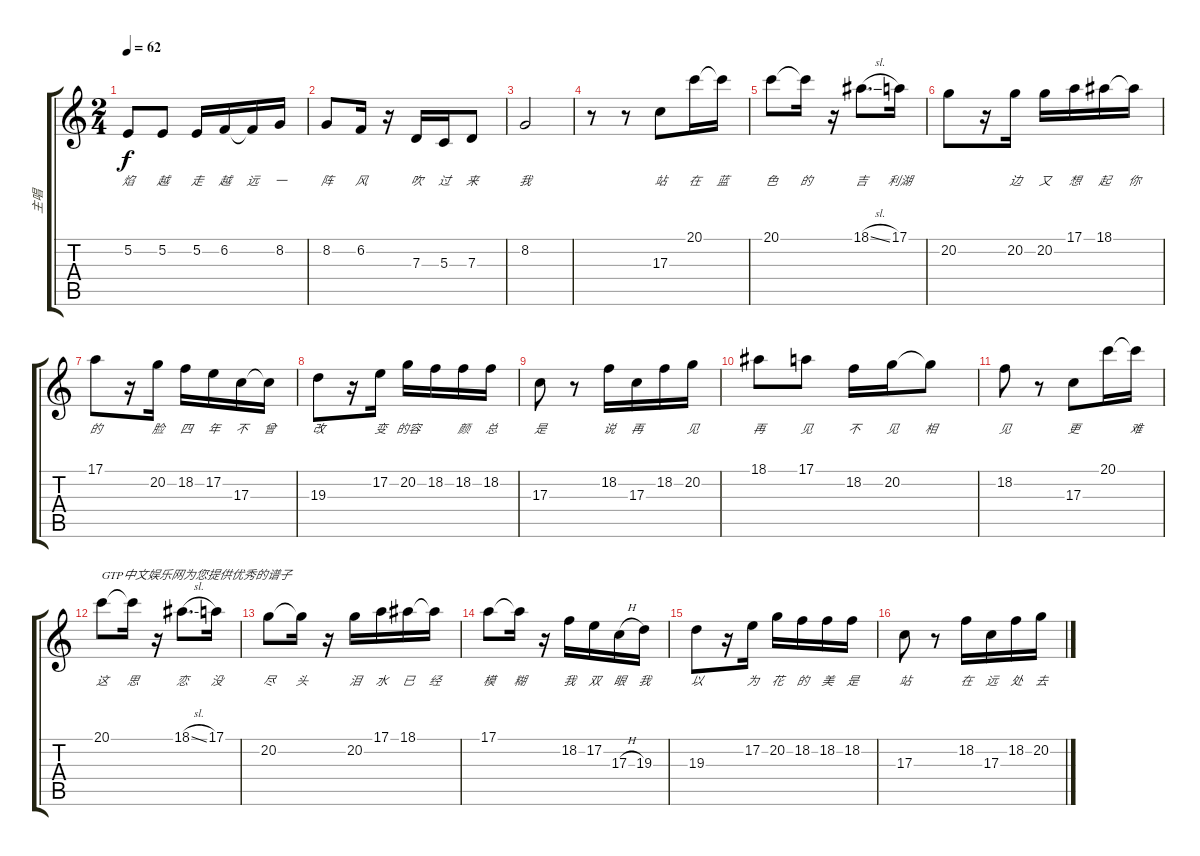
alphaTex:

\track ("主唱" "主唱") {instrument electricgrandpiano}
\staff {score tabs}
\tuning (E4 B3 G3 D3 A2 E2) {hide}
\ts (2 4)
\tempo 62
\clef g2
\ks c
5.2.8{lyrics (0 "焰 ") lyrics (1 "") lyrics (2 "") lyrics (3 "") lyrics (4 "") dy f} 5.2.8{lyrics (0 "越") lyrics (1 "") lyrics (2 "") lyrics (3 "") lyrics (4 "")} 5.2.16{lyrics (0 "走") lyrics (1 "") lyrics (2 "") lyrics (3 "") lyrics (4 "")} 6.2.16{lyrics (0 "越") lyrics (1 "") lyrics (2 "") lyrics (3 "") lyrics (4 "")} 6.2{t}.16{lyrics (0 "远") lyrics (1 "") lyrics (2 "") lyrics (3 "") lyrics (4 "")} 8.2.16{lyrics (0 "一") lyrics (1 "") lyrics (2 "") lyrics (3 "") lyrics (4 "")} |
8.2.8{lyrics (0 "阵") lyrics (1 "") lyrics (2 "") lyrics (3 "") lyrics (4 "")} 6.2.16{lyrics (0 "风") lyrics (1 "") lyrics (2 "") lyrics (3 "") lyrics (4 "")} r.16 7.3.16{lyrics (0 "吹") lyrics (1 "") lyrics (2 "") lyrics (3 "") lyrics (4 "")} 5.3.16{lyrics (0 "过") lyrics (1 "") lyrics (2 "") lyrics (3 "") lyrics (4 "")} 7.3.8{lyrics (0 "来 ") lyrics (1 "") lyrics (2 "") lyrics (3 "") lyrics (4 "")} |
8.2.2{lyrics (0 "我") lyrics (1 "") lyrics (2 "") lyrics (3 "") lyrics (4 "")} |
r.8 r.8 17.3.8{lyrics (0 "站") lyrics (1 "") lyrics (2 "") lyrics (3 "") lyrics (4 "")} 20.1.16{lyrics (0 "在") lyrics (1 "") lyrics (2 "") lyrics (3 "") lyrics (4 "")} 20.1{t}.16{lyrics (0 "蓝") lyrics (1 "") lyrics (2 "") lyrics (3 "") lyrics (4 "")} |
20.1.8{lyrics (0 "色") lyrics (1 "") lyrics (2 "") lyrics (3 "") lyrics (4 "")} 20.1{t}.16{lyrics (0 "的") lyrics (1 "") lyrics (2 "") lyrics (3 "") lyrics (4 "")} r.16 18.1{sl}.8{d lyrics (0 "吉") lyrics (1 "") lyrics (2 "") lyrics (3 "") lyrics (4 "")} 17.1.16{lyrics (0 "利湖") lyrics (1 "") lyrics (2 "") lyrics (3 "") lyrics (4 "")} |
20.2.8{lyrics (0 "") lyrics (1 "") lyrics (2 "") lyrics (3 "") lyrics (4 "")} r.16 20.2.16{lyrics (0 "边") lyrics (1 "") lyrics (2 "") lyrics (3 "") lyrics (4 "")} 20.2.16{lyrics (0 "又") lyrics (1 "") lyrics (2 "") lyrics (3 "") lyrics (4 "")} 17.1.16{lyrics (0 "想") lyrics (1 "") lyrics (2 "") lyrics (3 "") lyrics (4 "")} 18.1.16{lyrics (0 "起") lyrics (1 "") lyrics (2 "") lyrics (3 "") lyrics (4 "")} 18.1{t}.16{lyrics (0 "你") lyrics (1 "") lyrics (2 "") lyrics (3 "") lyrics (4 "")} |
17.1.8{lyrics (0 "的") lyrics (1 "") lyrics (2 "") lyrics (3 "") lyrics (4 "")} r.16 20.2.16{lyrics (0 "脸") lyrics (1 "") lyrics (2 "") lyrics (3 "") lyrics (4 "")} 18.2.16{lyrics (0 "四") lyrics (1 "") lyrics (2 "") lyrics (3 "") lyrics (4 "")} 17.2.16{lyrics (0 "年") lyrics (1 "") lyrics (2 "") lyrics (3 "") lyrics (4 "")} 17.3.16{lyrics (0 "不") lyrics (1 "") lyrics (2 "") lyrics (3 "") lyrics (4 "")} 17.3{t}.16{lyrics (0 "曾") lyrics (1 "") lyrics (2 "") lyrics (3 "") lyrics (4 "")} |
19.3.8{lyrics (0 "改") lyrics (1 "") lyrics (2 "") lyrics (3 "") lyrics (4 "")} r.16 17.2.16{lyrics (0 "变") lyrics (1 "") lyrics (2 "") lyrics (3 "") lyrics (4 "")} 20.2.16{lyrics (0 "的容") lyrics (1 "") lyrics (2 "") lyrics (3 "") lyrics (4 "")} 18.2.16{lyrics (0 "") lyrics (1 "") lyrics (2 "") lyrics (3 "") lyrics (4 "")} 18.2.16{lyrics (0 "颜") lyrics (1 "") lyrics (2 "") lyrics (3 "") lyrics (4 "")} 18.2.16{lyrics (0 "总") lyrics (1 "") lyrics (2 "") lyrics (3 "") lyrics (4 "")} |
17.3.8{lyrics (0 "是") lyrics (1 "") lyrics (2 "") lyrics (3 "") lyrics (4 "")} r.8 18.2.16{lyrics (0 "说") lyrics (1 "") lyrics (2 "") lyrics (3 "") lyrics (4 "")} 17.3.16{lyrics (0 "再") lyrics (1 "") lyrics (2 "") lyrics (3 "") lyrics (4 "")} 18.2.16{lyrics (0 "") lyrics (1 "") lyrics (2 "") lyrics (3 "") lyrics (4 "")} 20.2.16{lyrics (0 "见") lyrics (1 "") lyrics (2 "") lyrics (3 "") lyrics (4 "")} |
18.1.8{lyrics (0 "再") lyrics (1 "") lyrics (2 "") lyrics (3 "") lyrics (4 "")} 17.1.8{lyrics (0 "见") lyrics (1 "") lyrics (2 "") lyrics (3 "") lyrics (4 "")} 18.2.16{lyrics (0 "不") lyrics (1 "") lyrics (2 "") lyrics (3 "") lyrics (4 "")} 20.2.16{lyrics (0 "见") lyrics (1 "") lyrics (2 "") lyrics (3 "") lyrics (4 "")} 20.2{t}.8{lyrics (0 "相") lyrics (1 "") lyrics (2 "") lyrics (3 "") lyrics (4 "")} |
18.2.8{lyrics (0 "见") lyrics (1 "") lyrics (2 "") lyrics (3 "") lyrics (4 "")} r.8 17.3.8{lyrics (0 "更") lyrics (1 "") lyrics (2 "") lyrics (3 "") lyrics (4 "")} 20.1.16{lyrics (0 "") lyrics (1 "") lyrics (2 "") lyrics (3 "") lyrics (4 "")} 20.1{t}.16{lyrics (0 "难") lyrics (1 "") lyrics (2 "") lyrics (3 "") lyrics (4 "")} |
20.1.8{txt "GTP中文娱乐网为您提供优秀的谱子" lyrics (0 "这") lyrics (1 "") lyrics (2 "") lyrics (3 "") lyrics (4 "")} 20.1{t}.16{lyrics (0 "思") lyrics (1 "") lyrics (2 "") lyrics (3 "") lyrics (4 "")} r.16 18.1{sl}.8{d lyrics (0 "恋") lyrics (1 "") lyrics (2 "") lyrics (3 "") lyrics (4 "")} 17.1.16{lyrics (0 "没") lyrics (1 "") lyrics (2 "") lyrics (3 "") lyrics (4 "")} |
20.2.8{lyrics (0 "尽") lyrics (1 "") lyrics (2 "") lyrics (3 "") lyrics (4 "")} 20.2{t}.16{lyrics (0 "头 ") lyrics (1 "") lyrics (2 "") lyrics (3 "") lyrics (4 "")} r.16 20.2.16{lyrics (0 "泪") lyrics (1 "") lyrics (2 "") lyrics (3 "") lyrics (4 "")} 17.1.16{lyrics (0 "水") lyrics (1 "") lyrics (2 "") lyrics (3 "") lyrics (4 "")} 18.1.16{lyrics (0 "已") lyrics (1 "") lyrics (2 "") lyrics (3 "") lyrics (4 "")} 18.1{t}.16{lyrics (0 "经") lyrics (1 "") lyrics (2 "") lyrics (3 "") lyrics (4 "")} |
17.1.8{lyrics (0 "模") lyrics (1 "") lyrics (2 "") lyrics (3 "") lyrics (4 "")} 17.1{t}.16{lyrics (0 "糊") lyrics (1 "") lyrics (2 "") lyrics (3 "") lyrics (4 "")} r.16 18.2.16{lyrics (0 "我") lyrics (1 "") lyrics (2 "") lyrics (3 "") lyrics (4 "")} 17.2.16{lyrics (0 "双") lyrics (1 "") lyrics (2 "") lyrics (3 "") lyrics (4 "")} 17.3{h}.16{lyrics (0 "眼") lyrics (1 "") lyrics (2 "") lyrics (3 "") lyrics (4 "")} 19.3.16{lyrics (0 "我") lyrics (1 "") lyrics (2 "") lyrics (3 "") lyrics (4 "")} |
19.3.8{lyrics (0 "以") lyrics (1 "") lyrics (2 "") lyrics (3 "") lyrics (4 "")} r.16 17.2.16{lyrics (0 "为 ") lyrics (1 "") lyrics (2 "") lyrics (3 "") lyrics (4 "")} 20.2.16{lyrics (0 "花") lyrics (1 "") lyrics (2 "") lyrics (3 "") lyrics (4 "")} 18.2.16{lyrics (0 "的") lyrics (1 "") lyrics (2 "") lyrics (3 "") lyrics (4 "")} 18.2.16{lyrics (0 "美 ") lyrics (1 "") lyrics (2 "") lyrics (3 "") lyrics (4 "")} 18.2.16{lyrics (0 "是") lyrics (1 "") lyrics (2 "") lyrics (3 "") lyrics (4 "")} |
17.3.8{lyrics (0 "站") lyrics (1 "") lyrics (2 "") lyrics (3 "") lyrics (4 "")} r.8 18.2.16{lyrics (0 "在") lyrics (1 "") lyrics (2 "") lyrics (3 "") lyrics (4 "")} 17.3.16{lyrics (0 "远") lyrics (1 "") lyrics (2 "") lyrics (3 "") lyrics (4 "")} 18.2.16{lyrics (0 "处") lyrics (1 "") lyrics (2 "") lyrics (3 "") lyrics (4 "")} 20.2.16{lyrics (0 "去") lyrics (1 "") lyrics (2 "") lyrics (3 "") lyrics (4 "")}
